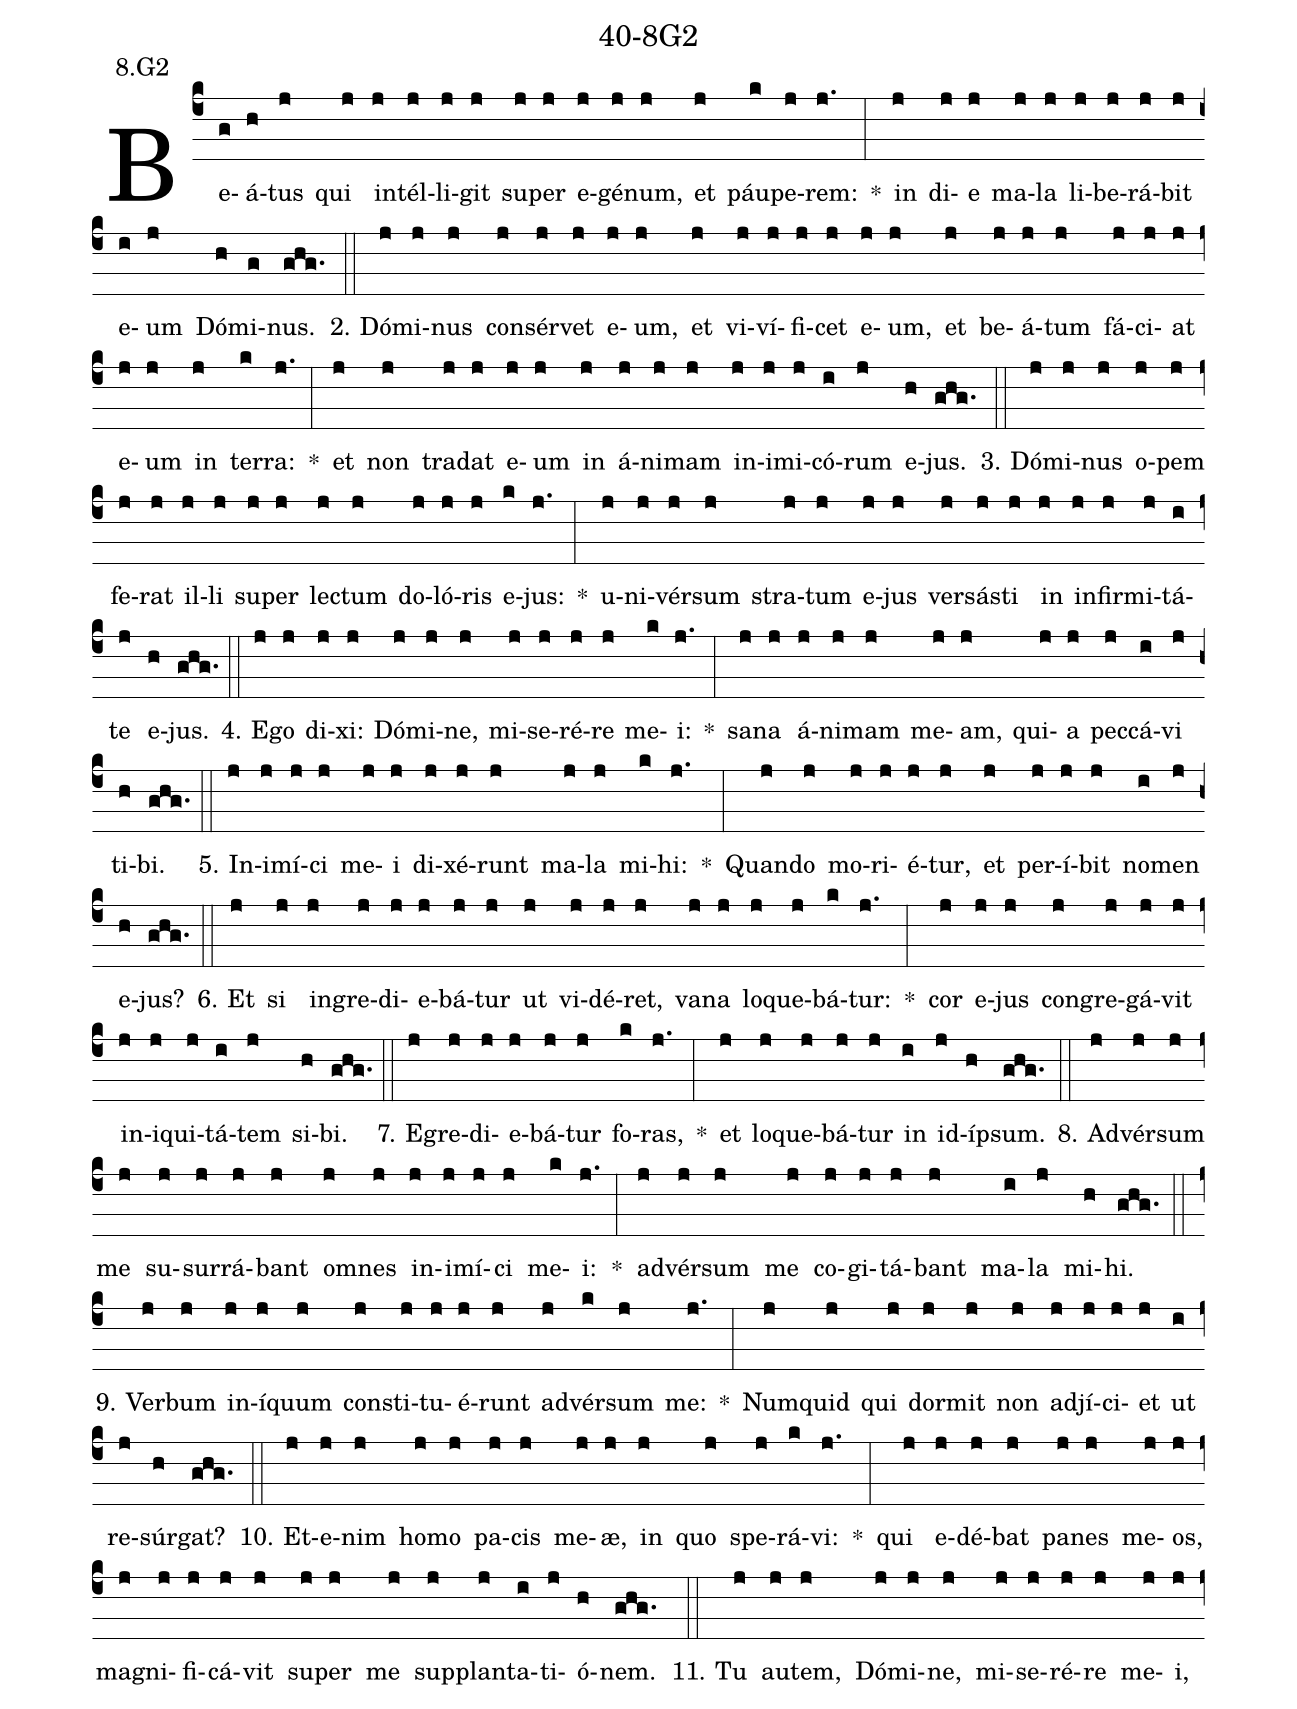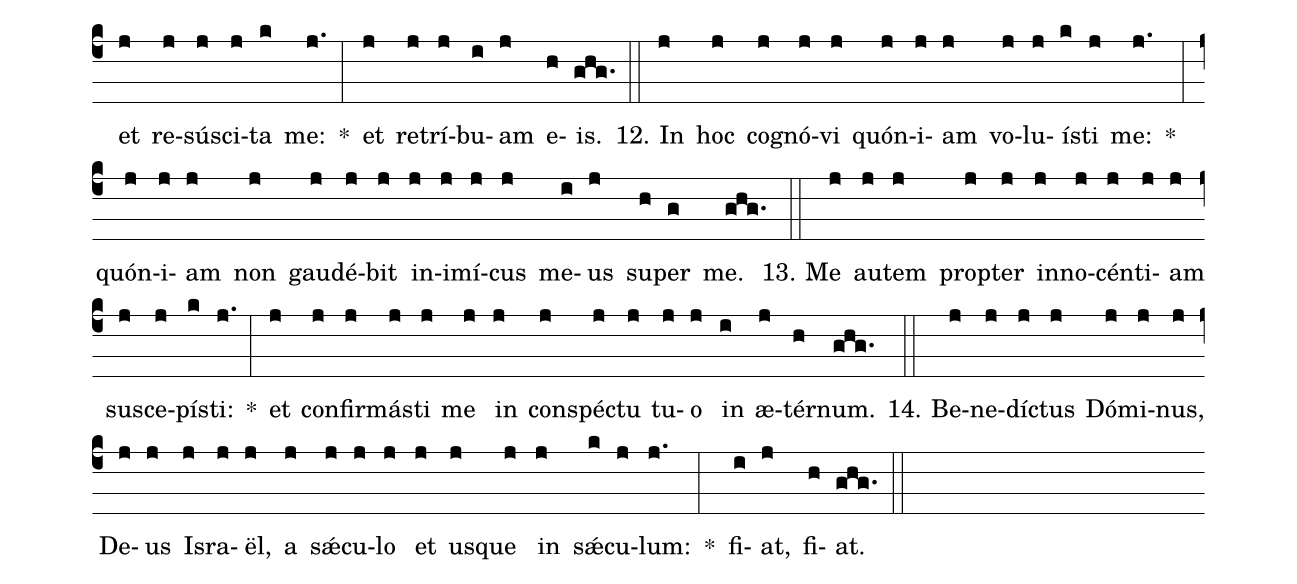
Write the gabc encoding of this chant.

name: 40-8G2;
annotation: 8.G2;
%%
(c4)Be(g)á(h)tus(j) qui(j) in(j)tél(j)li(j)git(j) su(j)per(j) e(j)gé(j)num,(j) et(j) páu(k)pe(j)rem:(j.) *(:) in(j) di(j)e(j) ma(j)la(j) li(j)be(j)rá(j)bit(j) e(i)um(j) Dó(h)mi(g)nus.(ghg.) (::)
2. Dó(j)mi(j)nus(j) con(j)sér(j)vet(j) e(j)um,(j) et(j) vi(j)ví(j)fi(j)cet(j) e(j)um,(j) et(j) be(j)á(j)tum(j) fá(j)ci(j)at(j) e(j)um(j) in(j) ter(k)ra:(j.) *(:) et(j) non(j) tra(j)dat(j) e(j)um(j) in(j) á(j)ni(j)mam(j) in(j)i(j)mi(j)có(i)rum(j) e(h)jus.(ghg.) (::)
3. Dó(j)mi(j)nus(j) o(j)pem(j) fe(j)rat(j) il(j)li(j) su(j)per(j) lec(j)tum(j) do(j)ló(j)ris(j) e(k)jus:(j.) *(:) u(j)ni(j)vér(j)sum(j) stra(j)tum(j) e(j)jus(j) ver(j)sás(j)ti(j) in(j) in(j)fir(j)mi(j)tá(i)te(j) e(h)jus.(ghg.) (::)
4. E(j)go(j) di(j)xi:(j) Dó(j)mi(j)ne,(j) mi(j)se(j)ré(j)re(j) me(k)i:(j.) *(:) sa(j)na(j) á(j)ni(j)mam(j) me(j)am,(j) qui(j)a(j) pec(j)cá(i)vi(j) ti(h)bi.(ghg.) (::)
5. In(j)i(j)mí(j)ci(j) me(j)i(j) di(j)xé(j)runt(j) ma(j)la(j) mi(k)hi:(j.) *(:) Quan(j)do(j) mo(j)ri(j)é(j)tur,(j) et(j) per(j)í(j)bit(j) no(i)men(j) e(h)jus?(ghg.) (::)
6. Et(j) si(j) in(j)gre(j)di(j)e(j)bá(j)tur(j) ut(j) vi(j)dé(j)ret,(j) va(j)na(j) lo(j)que(j)bá(k)tur:(j.) *(:) cor(j) e(j)jus(j) con(j)gre(j)gá(j)vit(j) in(j)i(j)qui(j)tá(i)tem(j) si(h)bi.(ghg.) (::)
7. E(j)gre(j)di(j)e(j)bá(j)tur(j) fo(k)ras,(j.) *(:) et(j) lo(j)que(j)bá(j)tur(j) in(i) id(j)íp(h)sum.(ghg.) (::)
8. Ad(j)vér(j)sum(j) me(j) su(j)sur(j)rá(j)bant(j) om(j)nes(j) in(j)i(j)mí(j)ci(j) me(k)i:(j.) *(:) ad(j)vér(j)sum(j) me(j) co(j)gi(j)tá(j)bant(j) ma(i)la(j) mi(h)hi.(ghg.) (::)
9. Ver(j)bum(j) in(j)í(j)quum(j) con(j)sti(j)tu(j)é(j)runt(j) ad(j)vér(k)sum(j) me:(j.) *(:) Num(j)quid(j) qui(j) dor(j)mit(j) non(j) ad(j)jí(j)ci(j)et(j) ut(i) re(j)súr(h)gat?(ghg.) (::)
10. Et(j)e(j)nim(j) ho(j)mo(j) pa(j)cis(j) me(j)æ,(j) in(j) quo(j) spe(j)rá(k)vi:(j.) *(:) qui(j) e(j)dé(j)bat(j) pa(j)nes(j) me(j)os,(j) ma(j)gni(j)fi(j)cá(j)vit(j) su(j)per(j) me(j) sup(j)plan(j)ta(i)ti(j)ó(h)nem.(ghg.) (::)
11. Tu(j) au(j)tem,(j) Dó(j)mi(j)ne,(j) mi(j)se(j)ré(j)re(j) me(j)i,(j) et(j) re(j)sú(j)sci(j)ta(k) me:(j.) *(:) et(j) re(j)trí(j)bu(i)am(j) e(h)is.(ghg.) (::)
12. In(j) hoc(j) co(j)gnó(j)vi(j) quón(j)i(j)am(j) vo(j)lu(j)ís(k)ti(j) me:(j.) *(:) quón(j)i(j)am(j) non(j) gau(j)dé(j)bit(j) in(j)i(j)mí(j)cus(j) me(i)us(j) su(h)per(g) me.(ghg.) (::)
13. Me(j) au(j)tem(j) prop(j)ter(j) in(j)no(j)cén(j)ti(j)am(j) su(j)sce(j)pís(k)ti:(j.) *(:) et(j) con(j)fir(j)más(j)ti(j) me(j) in(j) con(j)spéc(j)tu(j) tu(j)o(j) in(i) æ(j)tér(h)num.(ghg.) (::)
14. Be(j)ne(j)díc(j)tus(j) Dó(j)mi(j)nus,(j) De(j)us(j) Is(j)ra(j)ël,(j) a(j) sǽ(j)cu(j)lo(j) et(j) us(j)que(j) in(j) sǽ(k)cu(j)lum:(j.) *(:) fi(i)at,(j) fi(h)at.(ghg.) (::)
